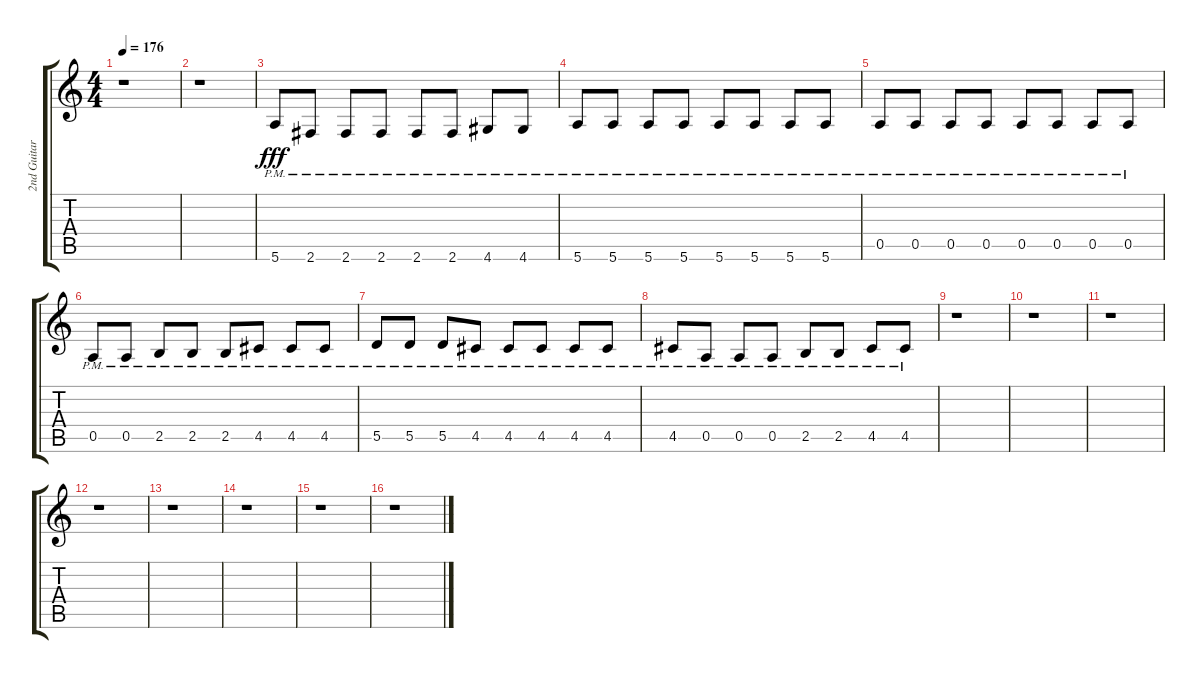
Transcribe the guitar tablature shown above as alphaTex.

\track ("2nd Guitar" "2nd Guitar") {instrument overdrivenguitar}
\staff {score tabs}
\tuning (E4 B3 G3 D3 A2 E2) {hide}
\ts (4 4)
\tempo 176
\clef g2
\ks c
r.1{dy fff} |
r.1 |
5.6{pm}.8 2.6{pm}.8 2.6{pm}.8 2.6{pm}.8 2.6{pm}.8 2.6{pm}.8 4.6{pm}.8 4.6{pm}.8 |
5.6{pm}.8 5.6{pm}.8 5.6{pm}.8 5.6{pm}.8 5.6{pm}.8 5.6{pm}.8 5.6{pm}.8 5.6{pm}.8 |
0.5{pm}.8 0.5{pm}.8 0.5{pm}.8 0.5{pm}.8 0.5{pm}.8 0.5{pm}.8 0.5{pm}.8 0.5{pm}.8 |
0.5{pm}.8 0.5{pm}.8 2.5{pm}.8 2.5{pm}.8 2.5{pm}.8 4.5{pm}.8 4.5{pm}.8 4.5{pm}.8 |
5.5{pm}.8 5.5{pm}.8 5.5{pm}.8 4.5{pm}.8 4.5{pm}.8 4.5{pm}.8 4.5{pm}.8 4.5{pm}.8 |
4.5{pm}.8 0.5{pm}.8 0.5{pm}.8 0.5{pm}.8 2.5{pm}.8 2.5{pm}.8 4.5{pm}.8 4.5{pm}.8 |
r.1 |
r.1 |
r.1 |
r.1 |
r.1 |
r.1 |
r.1 |
r.1
